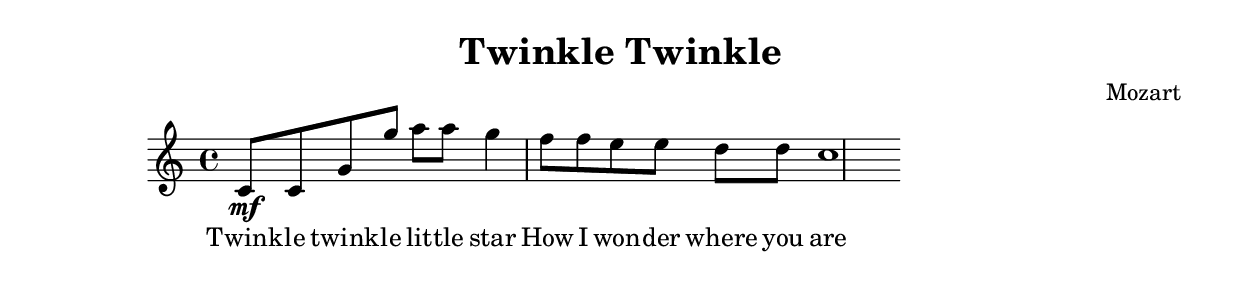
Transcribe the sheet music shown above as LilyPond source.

\header {
  title = "Twinkle Twinkle"
  composer = "Mozart"
}

\relative c' {
  c8\mf c g' g'
  a a g4
  f8 f e e
  d d c1
}

\addlyrics {
  Twink -- le twink -- le lit -- tle star
  How I won -- der where you are
}
